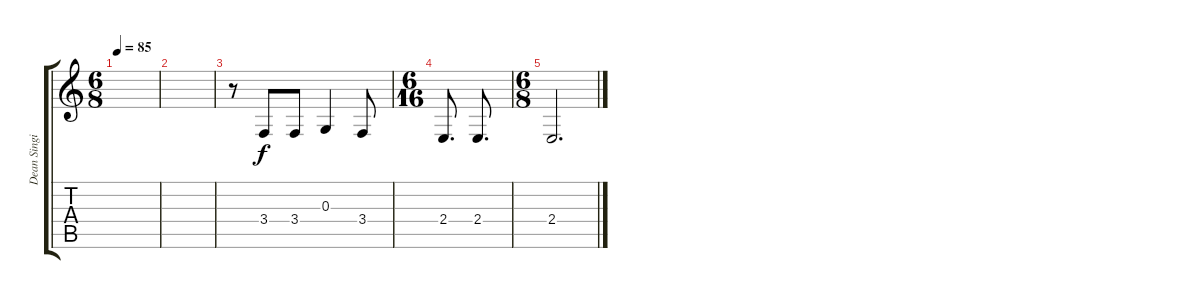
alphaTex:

\track ("Dean Singing" "Dean Singi") {instrument frenchhorn}
\staff {score tabs}
\tuning (E4 B3 G3 D3 A2 E2) {hide}
\ts (6 8)
\tempo 85
\clef g2
\ks c
|
|
r.8 3.4.8 3.4.8 0.3.4 3.4.8 |
\ts (6 16)
2.4.8{d} 2.4.8{d} |
\ts (6 8)
2.4.2{d}
